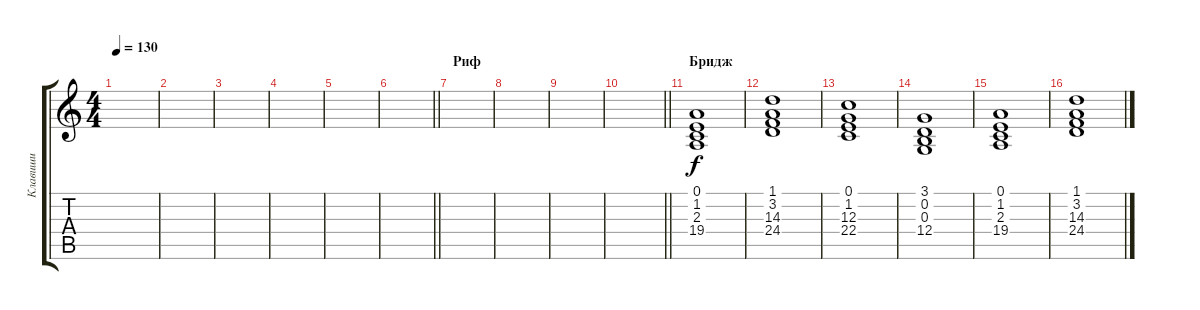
\track ("Клавиши" "Клавиши") {instrument fx5brightness}
\staff {score tabs}
\tuning (E4 B3 G3 D3 A2 E2) {hide}
\ts (4 4)
\tempo 130
\clef g2
\ks c
|
|
|
|
|
\barLineRight lightlight
|
\section ("" "Риф")
|
|
|
\barLineRight lightlight
|
\section ("" "Бридж")
(0.1 1.2 2.3 19.4).1 |
(1.1 3.2 14.3 24.4).1 |
(0.1 1.2 12.3 22.4).1 |
(3.1 0.2 0.3 12.4).1 |
(0.1 1.2 2.3 19.4).1 |
(1.1 3.2 14.3 24.4).1
